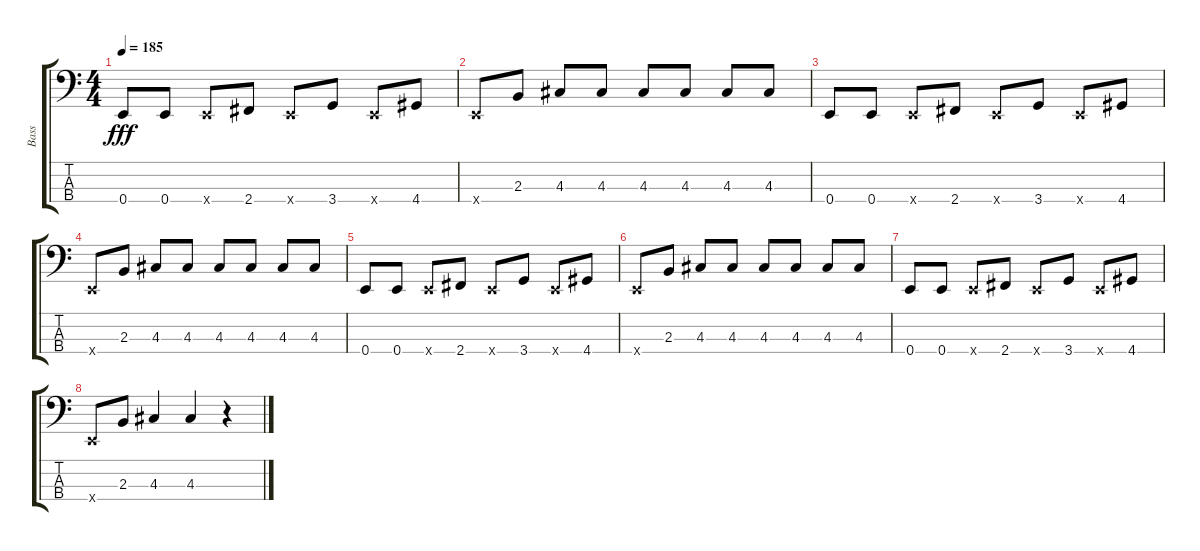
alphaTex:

\track ("Bass" "Bass") {instrument distortionguitar}
\staff {score tabs}
\tuning (G2 D2 A1 E1) {hide}
\ts (4 4)
\tempo 185
\clef f4
\ks c
0.4.8{dy fff} 0.4.8 0.4{x}.8 2.4.8 0.4{x}.8 3.4.8 0.4{x}.8 4.4.8 |
0.4{x}.8 2.3.8 4.3.8 4.3.8 4.3.8 4.3.8 4.3.8 4.3.8 |
0.4.8 0.4.8 0.4{x}.8 2.4.8 0.4{x}.8 3.4.8 0.4{x}.8 4.4.8 |
0.4{x}.8 2.3.8 4.3.8 4.3.8 4.3.8 4.3.8 4.3.8 4.3.8 |
0.4.8 0.4.8 0.4{x}.8 2.4.8 0.4{x}.8 3.4.8 0.4{x}.8 4.4.8 |
0.4{x}.8 2.3.8 4.3.8 4.3.8 4.3.8 4.3.8 4.3.8 4.3.8 |
0.4.8 0.4.8 0.4{x}.8 2.4.8 0.4{x}.8 3.4.8 0.4{x}.8 4.4.8 |
0.4{x}.8 2.3.8 4.3.4 4.3.4 r.4
